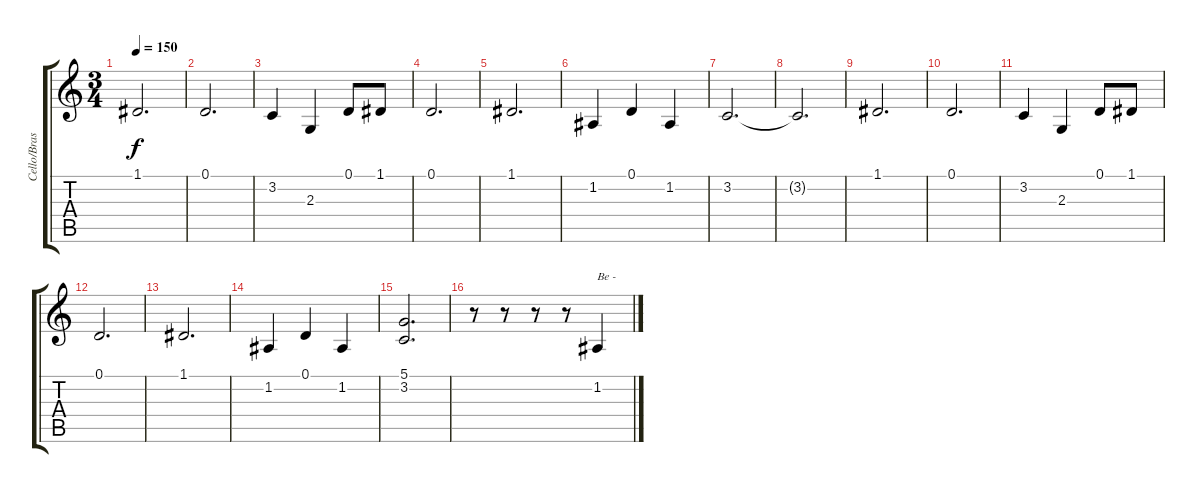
\track ("Cello/Brass/Choir" "Cello/Bras") {instrument cello}
\staff {score tabs}
\tuning (D4 A3 F3 C3 G2 C2) {hide}
\ts (3 4)
\tempo 150
\clef g2
\ks c
1.1.2{d dy f volume 8 instrument choiraahs} |
0.1.2{d} |
3.2.4 2.3.4 0.1.8 1.1.8 |
0.1.2{d} |
1.1.2{d volume 8 instrument choiraahs} |
1.2.4 0.1.4 1.2.4 |
3.2.2{d} |
3.2{t}.2{d} |
1.1.2{d volume 8 instrument choiraahs} |
0.1.2{d} |
3.2.4 2.3.4 0.1.8 1.1.8 |
0.1.2{d} |
1.1.2{d volume 8 instrument choiraahs} |
1.2.4 0.1.4 1.2.4 |
(5.1 3.2).2{d} |
r.8 r.8 r.8 r.8 1.2.4{txt "Be -" volume 12}
